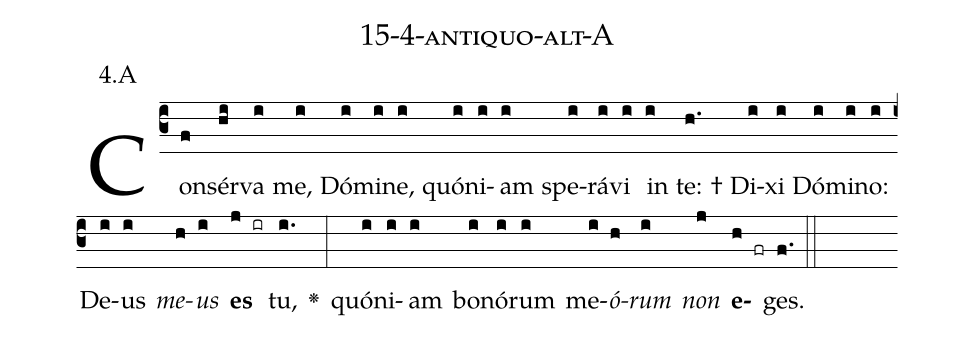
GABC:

name: 15-4-antiquo-alt-A;
annotation: 4.A;
%%
(c3)Con(f)sér(hi)va(i) me,(i) Dó(i)mi(i)ne,(i) quón(i)i(i)am(i) spe(i)rá(i)vi(i) in(i) te: †(h.) Di(i)xi(i) Dó(i)mi(i)no:(i) De(i)us(i) <i>me</i>(h)<i>us</i>(i) <b>es</b>(j ir) tu,(i.) <v>\greheightstar</v>(:) quón(i)i(i)am(i) bo(i)nó(i)rum(i) me(i)<i>ó</i>(h)<i>rum</i>(i) <i>non</i>(j) <b>e</b>(h fr)ges.(f.) (::)


%E(i) u(h) o(i) u(j) a(h) e.(f.) (::)
